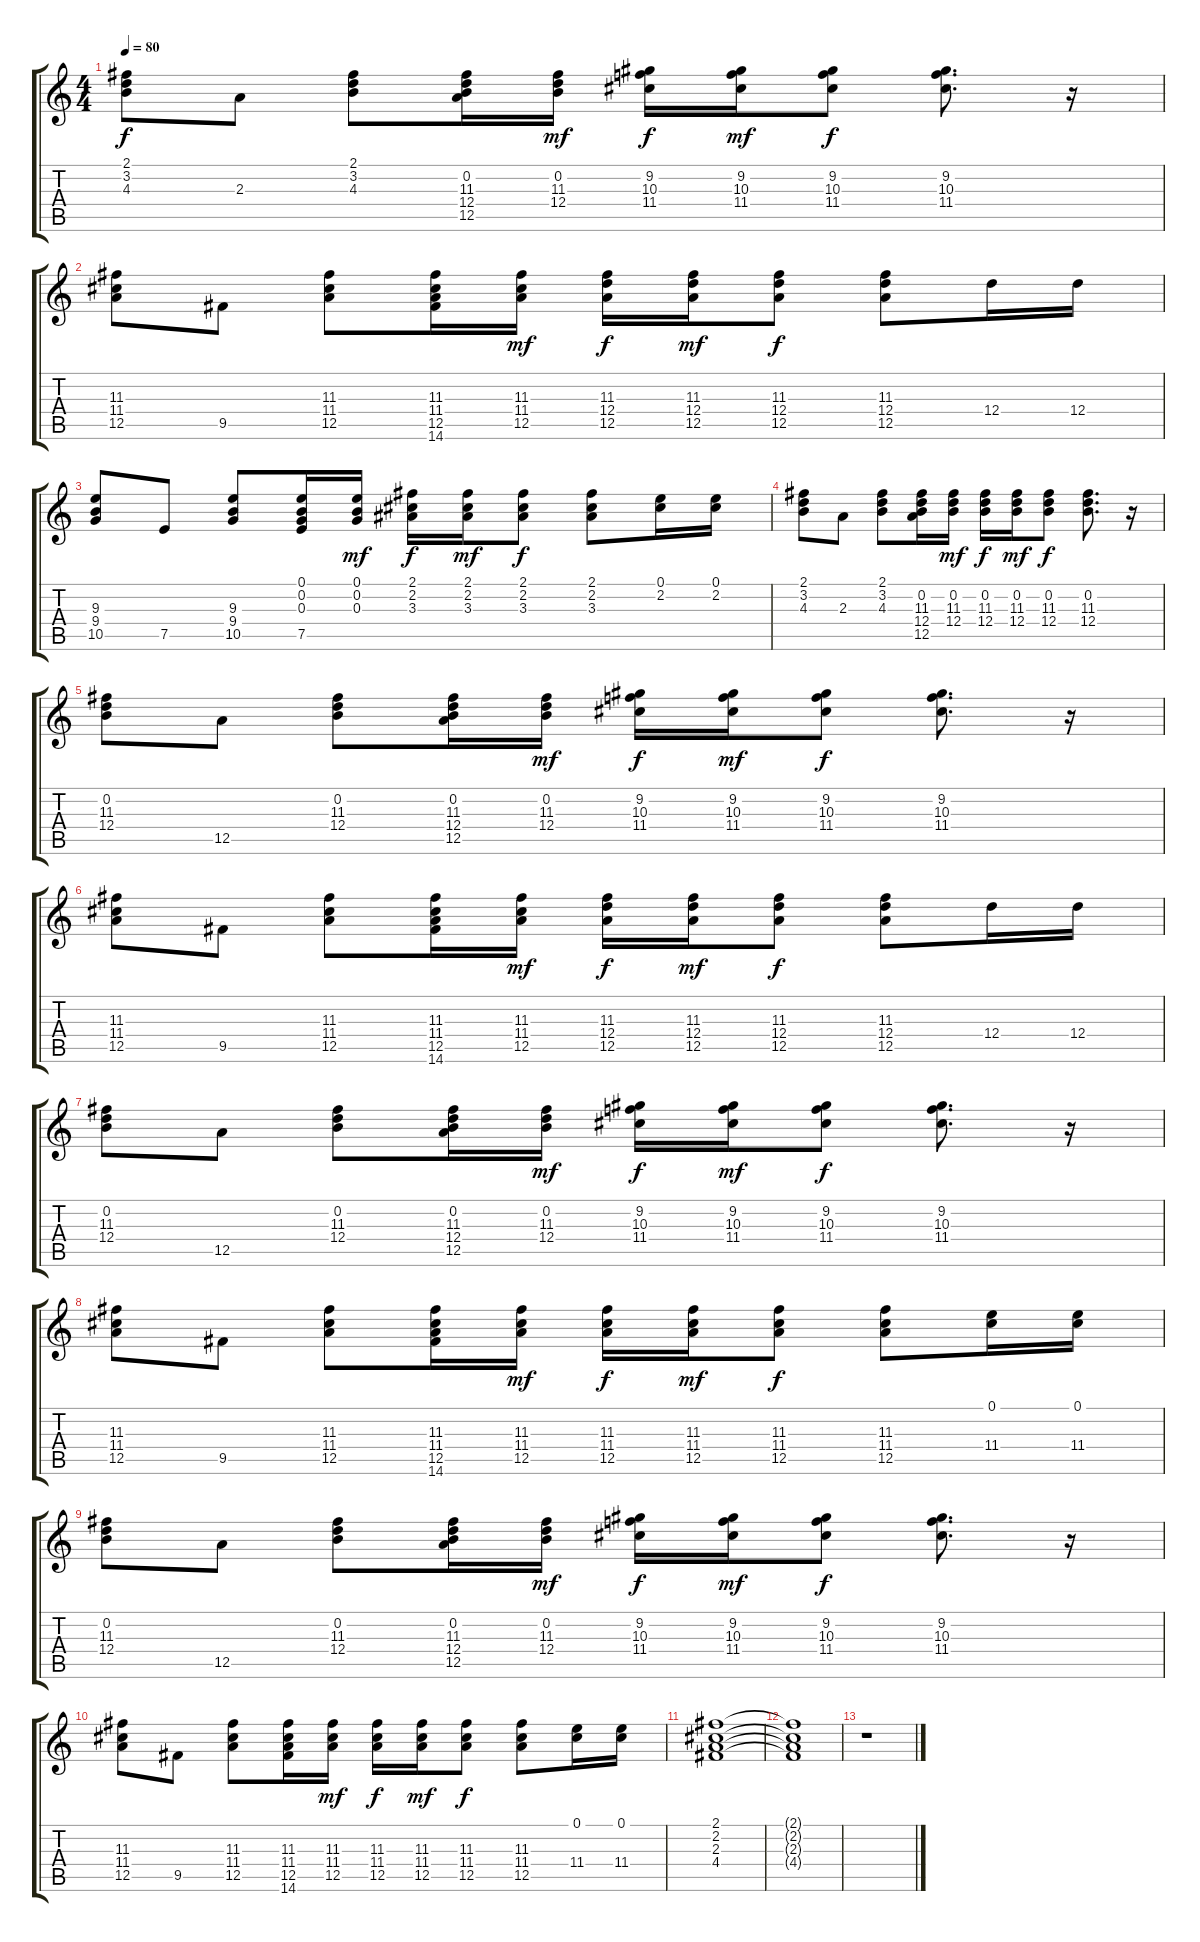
\track "" {instrument acousticguitarsteel}
\staff {score tabs}
\tuning (E4 B3 G3 D3 A2 E2) {hide}
\ts (4 4)
\tempo 80
\clef g2
\ks c
(2.1 3.2 4.3).8{dy f} 2.3.8 (2.1 3.2 4.3).8 (0.2 11.3 12.4 12.5).16 (0.2 11.3 12.4).16{dy mf} (9.2 10.3 11.4).16{dy f} (9.2 10.3 11.4).16{dy mf} (9.2 10.3 11.4).8{dy f} (9.2 10.3 11.4).8{d} r.16 |
(11.3 11.4 12.5).8 9.5.8 (11.3 11.4 12.5).8 (11.3 11.4 12.5 14.6).16 (11.3 11.4 12.5).16{dy mf} (11.3 12.4 12.5).16{dy f} (11.3 12.4 12.5).16{dy mf} (11.3 12.4 12.5).8{dy f} (11.3 12.4 12.5).8 12.4.16 12.4.16 |
(9.3 9.4 10.5).8 7.5.8 (9.3 9.4 10.5).8 (0.1 0.2 0.3 7.5).16 (0.1 0.2 0.3).16{dy mf} (2.1 2.2 3.3).16{dy f} (2.1 2.2 3.3).16{dy mf} (2.1 2.2 3.3).8{dy f} (2.1 2.2 3.3).8 (0.1 2.2).16 (0.1 2.2).16 |
(2.1 3.2 4.3).8 2.3.8 (2.1 3.2 4.3).8 (0.2 11.3 12.4 12.5).16 (0.2 11.3 12.4).16{dy mf} (0.2 11.3 12.4).16{dy f} (0.2 11.3 12.4).16{dy mf} (0.2 11.3 12.4).8{dy f} (0.2 11.3 12.4).8{d} r.16 |
(0.2 11.3 12.4).8 12.5.8 (0.2 11.3 12.4).8 (0.2 11.3 12.4 12.5).16 (0.2 11.3 12.4).16{dy mf} (9.2 10.3 11.4).16{dy f} (9.2 10.3 11.4).16{dy mf} (9.2 10.3 11.4).8{dy f} (9.2 10.3 11.4).8{d} r.16 |
(11.3 11.4 12.5).8 9.5.8 (11.3 11.4 12.5).8 (11.3 11.4 12.5 14.6).16 (11.3 11.4 12.5).16{dy mf} (11.3 12.4 12.5).16{dy f} (11.3 12.4 12.5).16{dy mf} (11.3 12.4 12.5).8{dy f} (11.3 12.4 12.5).8 12.4.16 12.4.16 |
(0.2 11.3 12.4).8 12.5.8 (0.2 11.3 12.4).8 (0.2 11.3 12.4 12.5).16 (0.2 11.3 12.4).16{dy mf} (9.2 10.3 11.4).16{dy f} (9.2 10.3 11.4).16{dy mf} (9.2 10.3 11.4).8{dy f} (9.2 10.3 11.4).8{d} r.16 |
(11.3 11.4 12.5).8 9.5.8 (11.3 11.4 12.5).8 (11.3 11.4 12.5 14.6).16 (11.3 11.4 12.5).16{dy mf} (11.3 11.4 12.5).16{dy f} (11.3 11.4 12.5).16{dy mf} (11.3 11.4 12.5).8{dy f} (11.3 11.4 12.5).8 (0.1 11.4).16 (0.1 11.4).16 |
(0.2 11.3 12.4).8 12.5.8 (0.2 11.3 12.4).8 (0.2 11.3 12.4 12.5).16 (0.2 11.3 12.4).16{dy mf} (9.2 10.3 11.4).16{dy f} (9.2 10.3 11.4).16{dy mf} (9.2 10.3 11.4).8{dy f} (9.2 10.3 11.4).8{d} r.16 |
(11.3 11.4 12.5).8 9.5.8 (11.3 11.4 12.5).8 (11.3 11.4 12.5 14.6).16 (11.3 11.4 12.5).16{dy mf} (11.3 11.4 12.5).16{dy f} (11.3 11.4 12.5).16{dy mf} (11.3 11.4 12.5).8{dy f} (11.3 11.4 12.5).8 (0.1 11.4).16 (0.1 11.4).16 |
(2.1 2.2 2.3 4.4).1 |
(2.1{t} 2.2{t} 2.3{t} 4.4{t}).1 |
r.1
